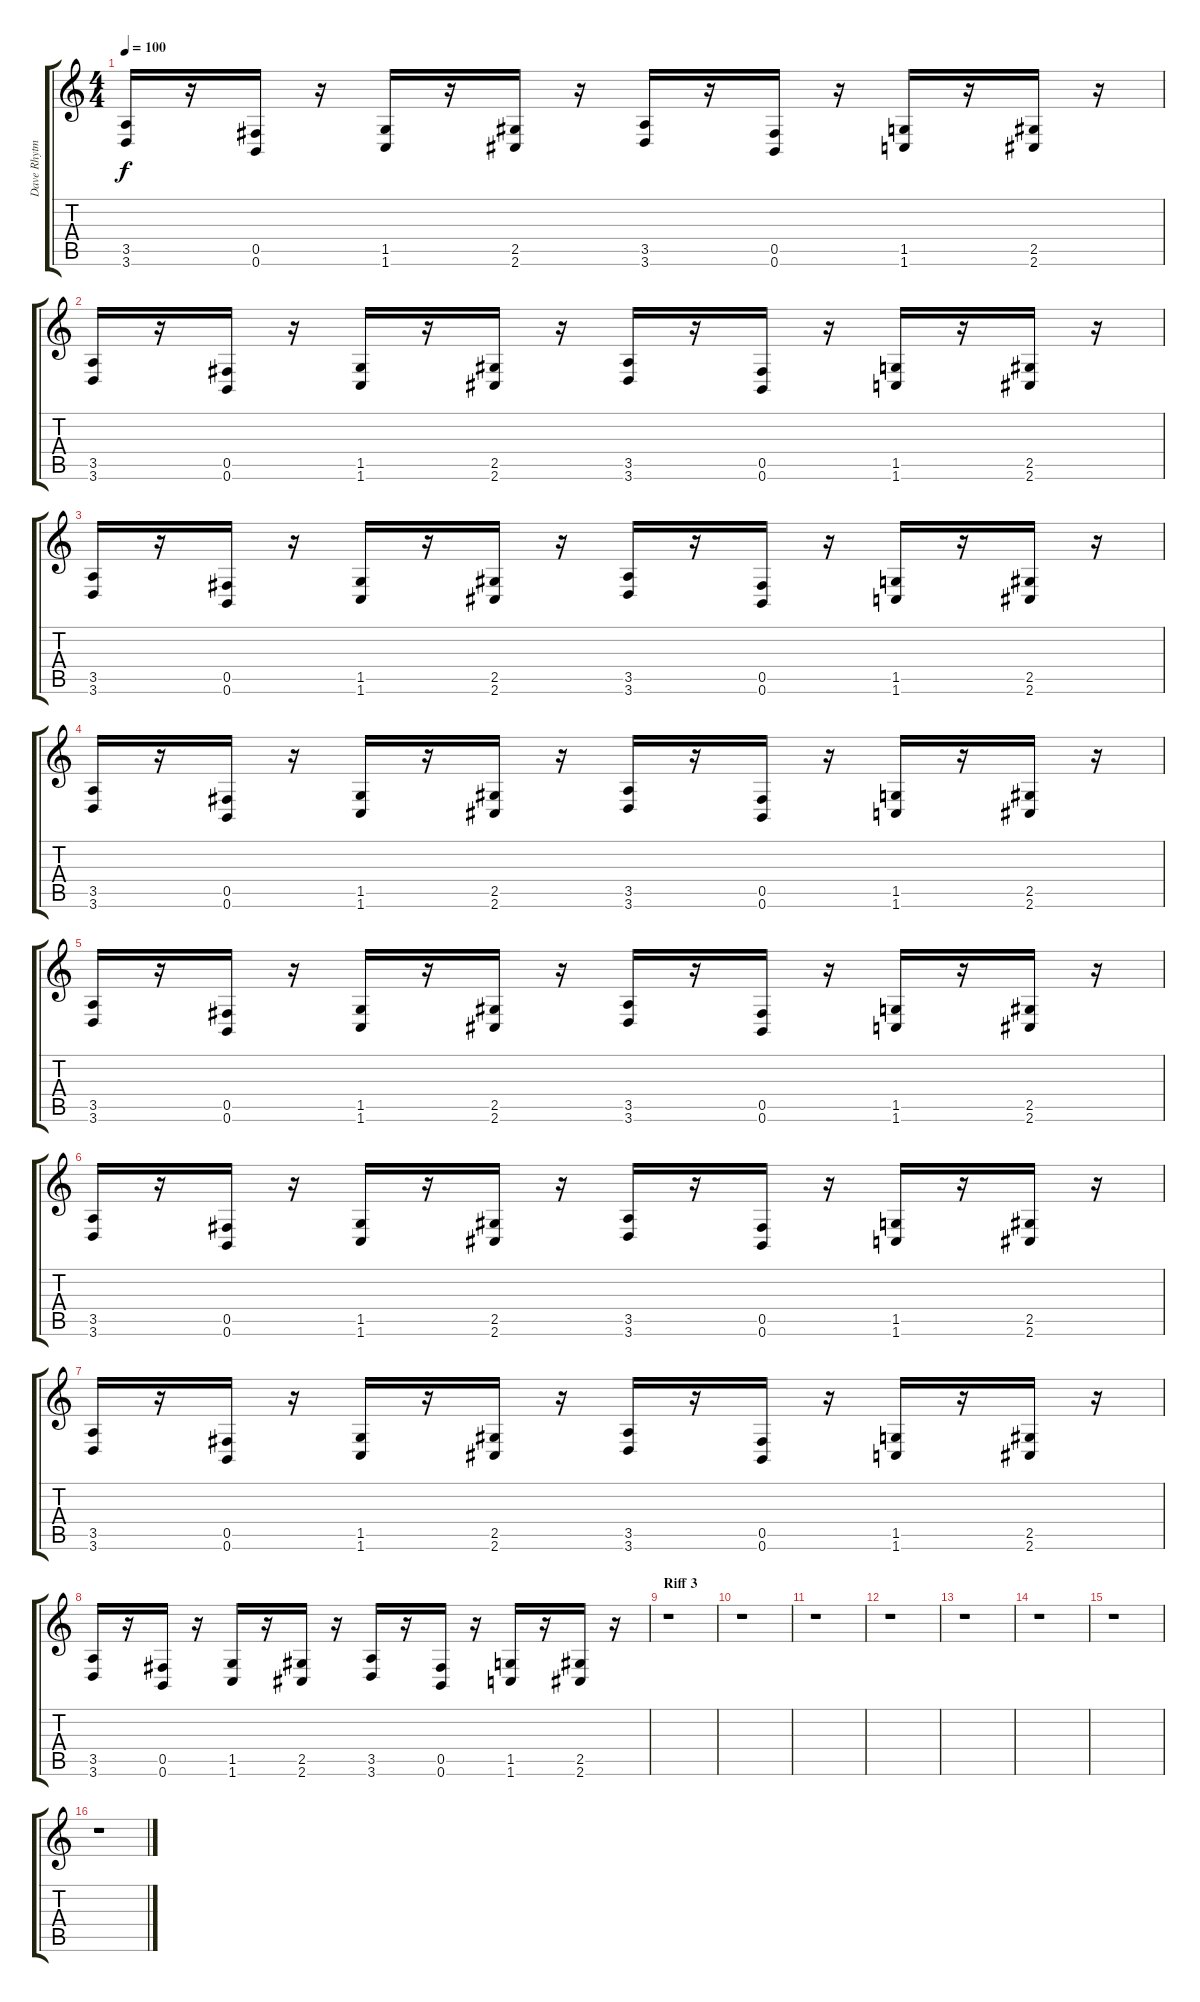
\track ("Dave Rhytm" "Dave Rhytm") {instrument distortionguitar}
\staff {score tabs}
\tuning (Db4 Ab3 E3 B2 Gb2 B1) {hide}
\ts (4 4)
\tempo 100
\clef g2
\ks c
(3.5 3.6).16{dy f} r.16 (0.5 0.6).16 r.16 (1.5 1.6).16 r.16 (2.5 2.6).16 r.16 (3.5 3.6).16 r.16 (0.5 0.6).16 r.16 (1.5 1.6).16 r.16 (2.5 2.6).16 r.16 |
(3.5 3.6).16 r.16 (0.5 0.6).16 r.16 (1.5 1.6).16 r.16 (2.5 2.6).16 r.16 (3.5 3.6).16 r.16 (0.5 0.6).16 r.16 (1.5 1.6).16 r.16 (2.5 2.6).16 r.16 |
(3.5 3.6).16 r.16 (0.5 0.6).16 r.16 (1.5 1.6).16 r.16 (2.5 2.6).16 r.16 (3.5 3.6).16 r.16 (0.5 0.6).16 r.16 (1.5 1.6).16 r.16 (2.5 2.6).16 r.16 |
(3.5 3.6).16 r.16 (0.5 0.6).16 r.16 (1.5 1.6).16 r.16 (2.5 2.6).16 r.16 (3.5 3.6).16 r.16 (0.5 0.6).16 r.16 (1.5 1.6).16 r.16 (2.5 2.6).16 r.16 |
(3.5 3.6).16 r.16 (0.5 0.6).16 r.16 (1.5 1.6).16 r.16 (2.5 2.6).16 r.16 (3.5 3.6).16 r.16 (0.5 0.6).16 r.16 (1.5 1.6).16 r.16 (2.5 2.6).16 r.16 |
(3.5 3.6).16 r.16 (0.5 0.6).16 r.16 (1.5 1.6).16 r.16 (2.5 2.6).16 r.16 (3.5 3.6).16 r.16 (0.5 0.6).16 r.16 (1.5 1.6).16 r.16 (2.5 2.6).16 r.16 |
(3.5 3.6).16 r.16 (0.5 0.6).16 r.16 (1.5 1.6).16 r.16 (2.5 2.6).16 r.16 (3.5 3.6).16 r.16 (0.5 0.6).16 r.16 (1.5 1.6).16 r.16 (2.5 2.6).16 r.16 |
(3.5 3.6).16 r.16 (0.5 0.6).16 r.16 (1.5 1.6).16 r.16 (2.5 2.6).16 r.16 (3.5 3.6).16 r.16 (0.5 0.6).16 r.16 (1.5 1.6).16 r.16 (2.5 2.6).16 r.16 |
\section ("" "Riff 3")
r.1 |
r.1 |
r.1 |
r.1 |
r.1 |
r.1 |
r.1 |
r.1
